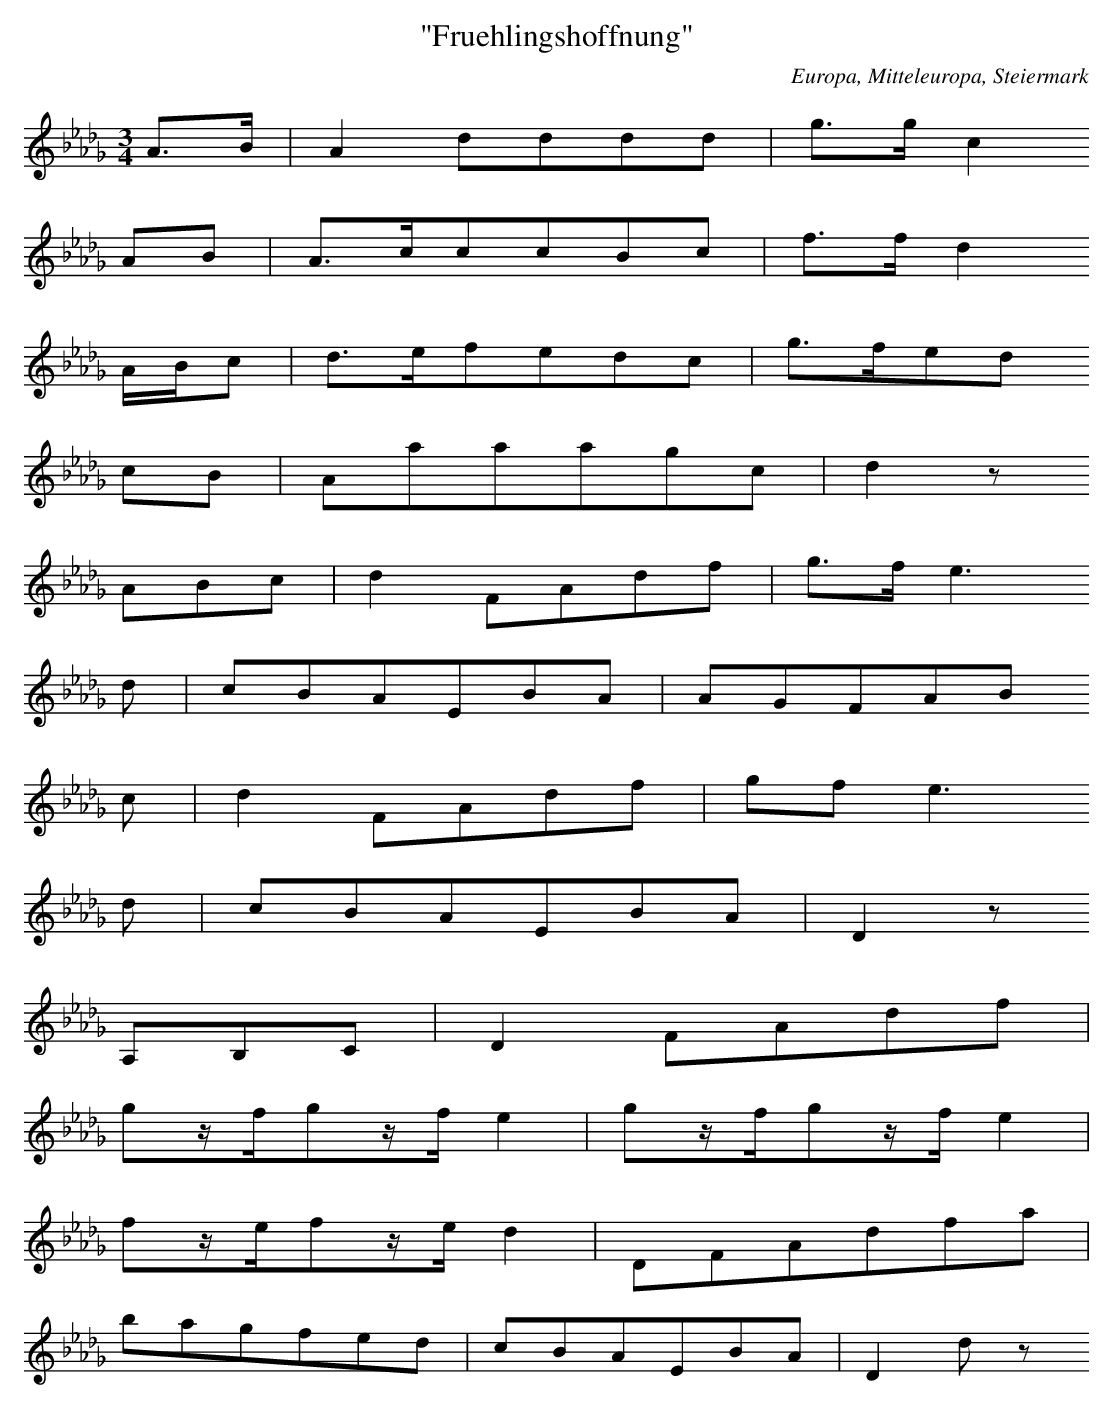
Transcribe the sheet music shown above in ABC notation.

X:1
T: "Fruehlingshoffnung"
O: Europa, Mitteleuropa, Steiermark
M: 3/4
L: 1/16
K: Db
A3B | A4d2d2d2d2 | g3gc4
A2B2 | A3cc2c2B2c2 | f3fd4
ABc2 | d3ef2e2d2c2 | g3fe2d2
c2B2 | A2a2a2a2g2c2 | d4z2
A2B2c2 | d4F2A2d2f2 | g3fe6
d2 | c2B2A2E2B2A2 | A2G2F2A2B2
c2 | d4F2A2d2f2 | g2f2e6
d2 | c2B2A2E2B2A2 | D4z2
A,2B,2C2 | D4F2A2d2f2 |
g2zfg2zfe4 | g2zfg2zfe4 |
f2zef2zed4 | D2F2A2d2f2a2 |
b2a2g2f2e2d2 | c2B2A2E2B2A2 | D4d2z2
